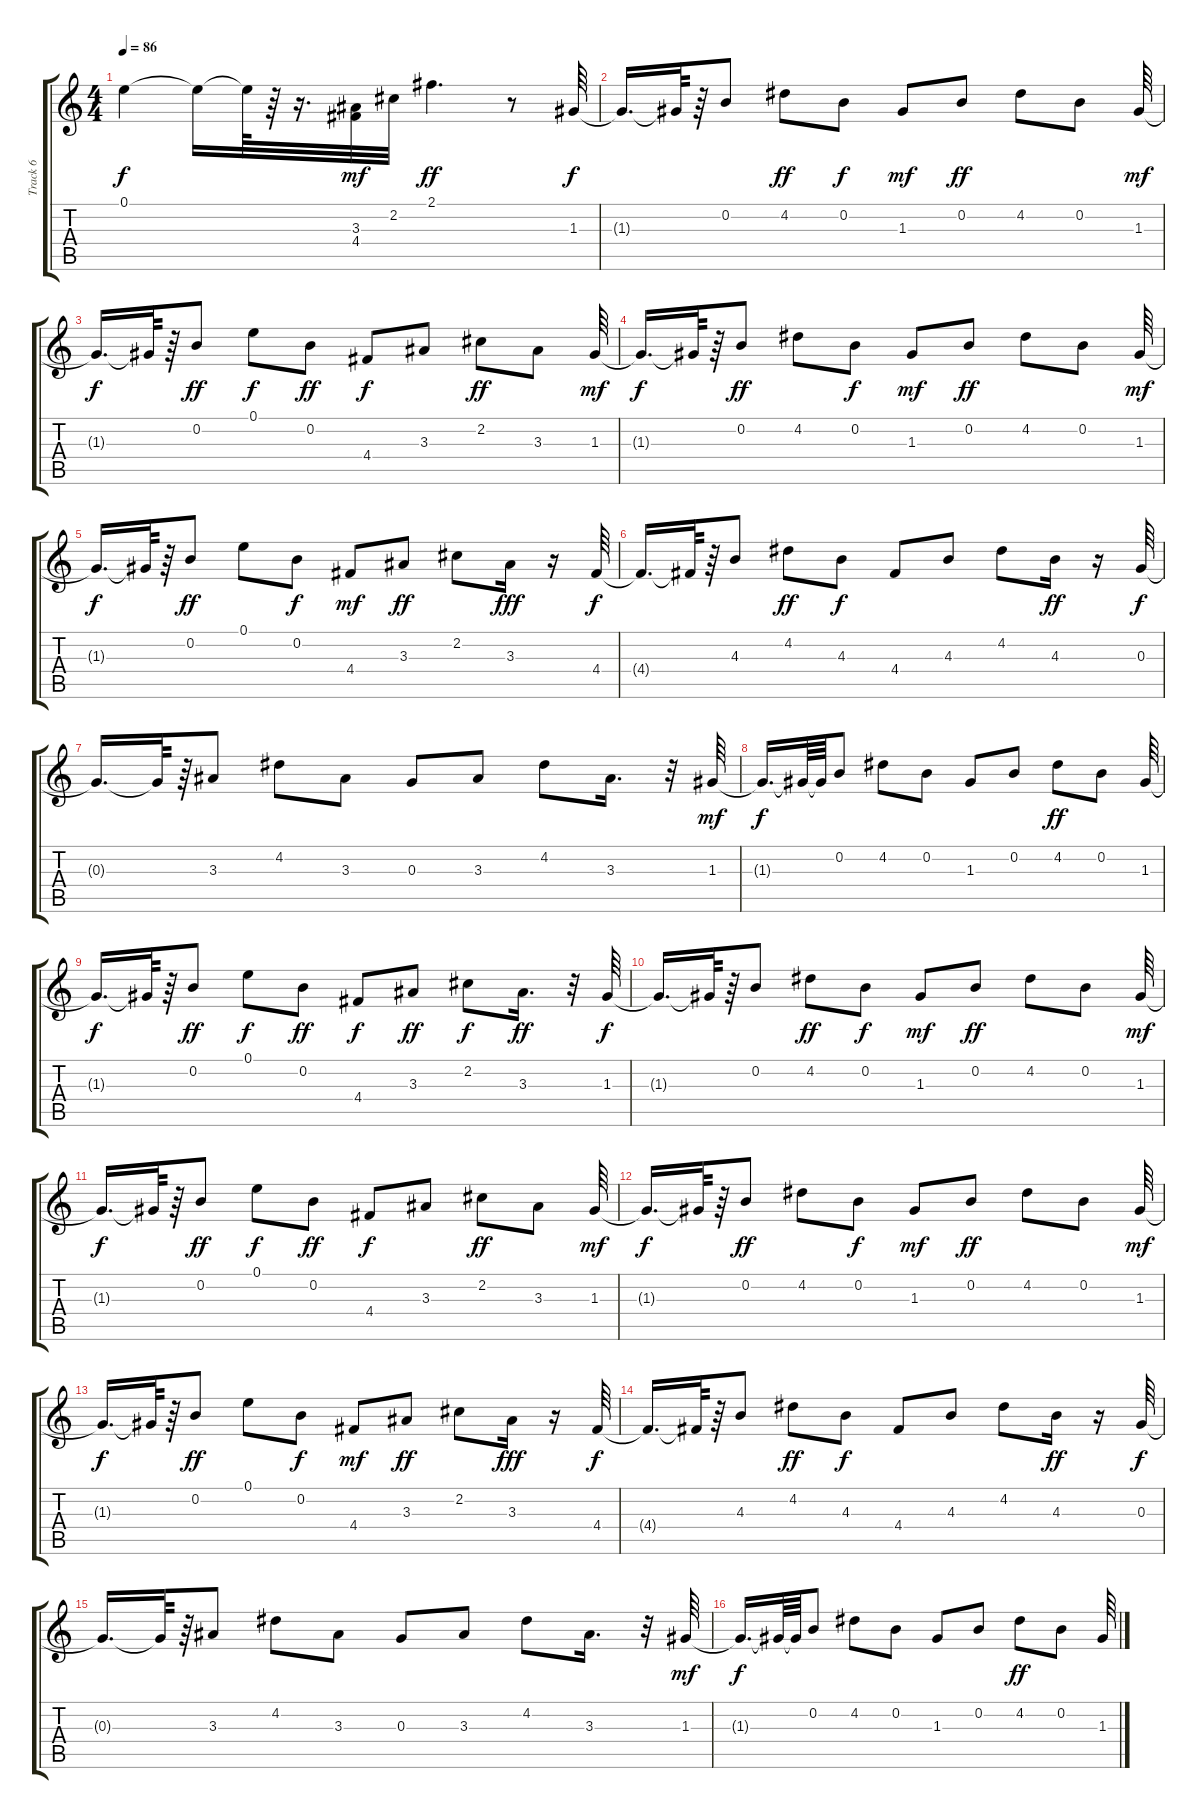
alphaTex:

\track ("Track 6" "Track 6") {instrument acousticguitarsteel}
\staff {score tabs}
\tuning (E4 B3 G3 D3 A2 E2) {hide}
\ts (4 4)
\tempo 86
\clef g2
\ks c
0.1{t}.4{dy f} 0.1{t}.16 0.1{t}.64 r.64 r.16{d} (3.3 4.4).32{dy mf} 2.2.32 2.1.4{d dy ff} r.8 1.3.64{dy f} |
1.3{t}.16{d} 1.3{t}.64 r.64 0.2.8 4.2.8{dy ff} 0.2.8{dy f} 1.3.8{dy mf} 0.2.8{dy ff} 4.2.8 0.2.8 1.3.64{dy mf} |
1.3{t}.16{d dy f} 1.3{t}.64 r.64 0.2.8{dy ff} 0.1.8{dy f} 0.2.8{dy ff} 4.4.8{dy f} 3.3.8 2.2.8{dy ff} 3.3.8 1.3.64{dy mf} |
1.3{t}.16{d dy f} 1.3{t}.64 r.64 0.2.8{dy ff} 4.2.8 0.2.8{dy f} 1.3.8{dy mf} 0.2.8{dy ff} 4.2.8 0.2.8 1.3.64{dy mf} |
1.3{t}.16{d dy f} 1.3{t}.64 r.64 0.2.8{dy ff} 0.1.8 0.2.8{dy f} 4.4.8{dy mf} 3.3.8{dy ff} 2.2.8 3.3.16{dy fff} r.16 4.4.64{dy f} |
4.4{t}.16{d} 4.4{t}.64 r.64 4.3.8 4.2.8{dy ff} 4.3.8{dy f} 4.4.8 4.3.8 4.2.8 4.3.16{dy ff} r.16 0.3.64{dy f} |
0.3{t}.16{d} 0.3{t}.64 r.64 3.3.8 4.2.8 3.3.8 0.3.8 3.3.8 4.2.8 3.3.16{d} r.32 1.3.64{dy mf} |
1.3{t}.16{d dy f} 1.3{t}.64 1.3{t}.64 0.2.8 4.2.8 0.2.8 1.3.8 0.2.8 4.2.8{dy ff} 0.2.8 1.3.64 |
1.3{t}.16{d dy f} 1.3{t}.64 r.64 0.2.8{dy ff} 0.1.8{dy f} 0.2.8{dy ff} 4.4.8{dy f} 3.3.8{dy ff} 2.2.8{dy f} 3.3.16{d dy ff} r.32 1.3.64{dy f} |
1.3{t}.16{d} 1.3{t}.64 r.64 0.2.8 4.2.8{dy ff} 0.2.8{dy f} 1.3.8{dy mf} 0.2.8{dy ff} 4.2.8 0.2.8 1.3.64{dy mf} |
1.3{t}.16{d dy f} 1.3{t}.64 r.64 0.2.8{dy ff} 0.1.8{dy f} 0.2.8{dy ff} 4.4.8{dy f} 3.3.8 2.2.8{dy ff} 3.3.8 1.3.64{dy mf} |
1.3{t}.16{d dy f} 1.3{t}.64 r.64 0.2.8{dy ff} 4.2.8 0.2.8{dy f} 1.3.8{dy mf} 0.2.8{dy ff} 4.2.8 0.2.8 1.3.64{dy mf} |
1.3{t}.16{d dy f} 1.3{t}.64 r.64 0.2.8{dy ff} 0.1.8 0.2.8{dy f} 4.4.8{dy mf} 3.3.8{dy ff} 2.2.8 3.3.16{dy fff} r.16 4.4.64{dy f} |
4.4{t}.16{d} 4.4{t}.64 r.64 4.3.8 4.2.8{dy ff} 4.3.8{dy f} 4.4.8 4.3.8 4.2.8 4.3.16{dy ff} r.16 0.3.64{dy f} |
0.3{t}.16{d} 0.3{t}.64 r.64 3.3.8 4.2.8 3.3.8 0.3.8 3.3.8 4.2.8 3.3.16{d} r.32 1.3.64{dy mf} |
1.3{t}.16{d dy f} 1.3{t}.64 1.3{t}.64 0.2.8 4.2.8 0.2.8 1.3.8 0.2.8 4.2.8{dy ff} 0.2.8 1.3.64
